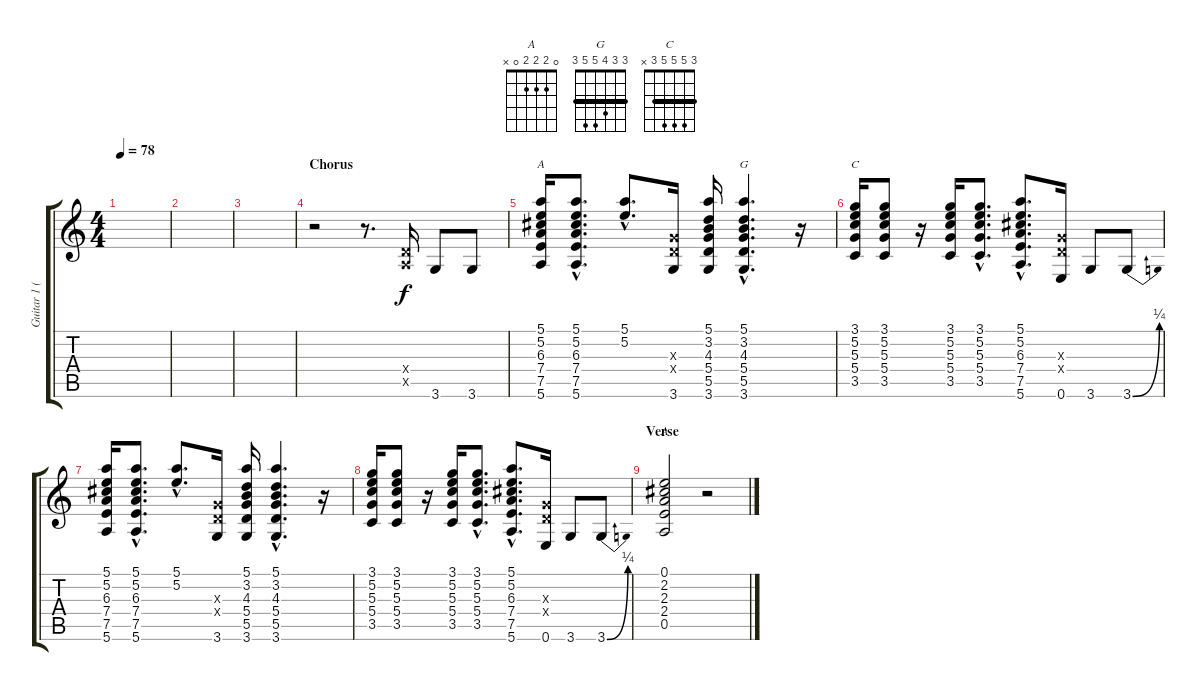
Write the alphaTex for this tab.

\track ("Guitar 1 (Distortion)" "Guitar 1 (") {instrument distortionguitar}
\staff {score tabs}
\tuning (E4 B3 G3 D3 A2 E2) {hide}
\chord ("A" 5 5 6 7 7 5) {firstfret 5 barre 5}
\chord ("G" 3 3 4 5 5 3) {barre 3}
\chord ("C" 3 5 5 5 3 x) {barre 3}
\chord ("A" 0 2 2 2 0 x)
\ts (4 4)
\tempo 78
\clef g2
\ks c
|
|
|
\section ("" "Chorus")
r.2 r.8{d} (0.4{x} 0.5{x}).16 3.6.8 3.6.8 |
(5.1 5.2 6.3 7.4 7.5 5.6).16{ch "A"} (5.1{hac} 5.2{hac} 6.3{hac} 7.4{hac} 7.5{hac} 5.6{hac}).8{d} (5.1{hac} 5.2{hac}).8{d} (0.3{x} 0.4{x} 3.6).16 (5.1 3.2 4.3 5.4 5.5 3.6).16 (5.1{hac} 3.2{hac} 4.3{hac} 5.4{hac} 5.5{hac} 3.6{hac}).4{d ch "G"} r.16 |
(3.1 5.2 5.3 5.4 3.5).16{ch "C"} (3.1 5.2 5.3 5.4 3.5).8 r.16 (3.1 5.2 5.3 5.4 3.5).16 (3.1{hac} 5.2{hac} 5.3{hac} 5.4{hac} 3.5{hac}).8{d} (5.1{hac} 5.2{hac} 6.3{hac} 7.4{hac} 7.5{hac} 5.6{hac}).8{d} (0.3{x} 0.4{x} 0.6).16 3.6.8 3.6{be (bend 0 0 60 1)}.8 |
(5.1 5.2 6.3 7.4 7.5 5.6).16 (5.1{hac} 5.2{hac} 6.3{hac} 7.4{hac} 7.5{hac} 5.6{hac}).8{d} (5.1{hac} 5.2{hac}).8{d} (0.3{x} 0.4{x} 3.6).16 (5.1 3.2 4.3 5.4 5.5 3.6).16 (5.1{hac} 3.2{hac} 4.3{hac} 5.4{hac} 5.5{hac} 3.6{hac}).4{d} r.16 |
(3.1 5.2 5.3 5.4 3.5).16 (3.1 5.2 5.3 5.4 3.5).8 r.16 (3.1 5.2 5.3 5.4 3.5).16 (3.1{hac} 5.2{hac} 5.3{hac} 5.4{hac} 3.5{hac}).8{d} (5.1{hac} 5.2{hac} 6.3{hac} 7.4{hac} 7.5{hac} 5.6{hac}).8{d} (0.3{x} 0.4{x} 0.6).16 3.6.8 3.6{be (bend 0 0 60 1)}.8 |
\section ("" "Verse")
(0.1 2.2 2.3 2.4 0.5).2{ch "A"} r.2
